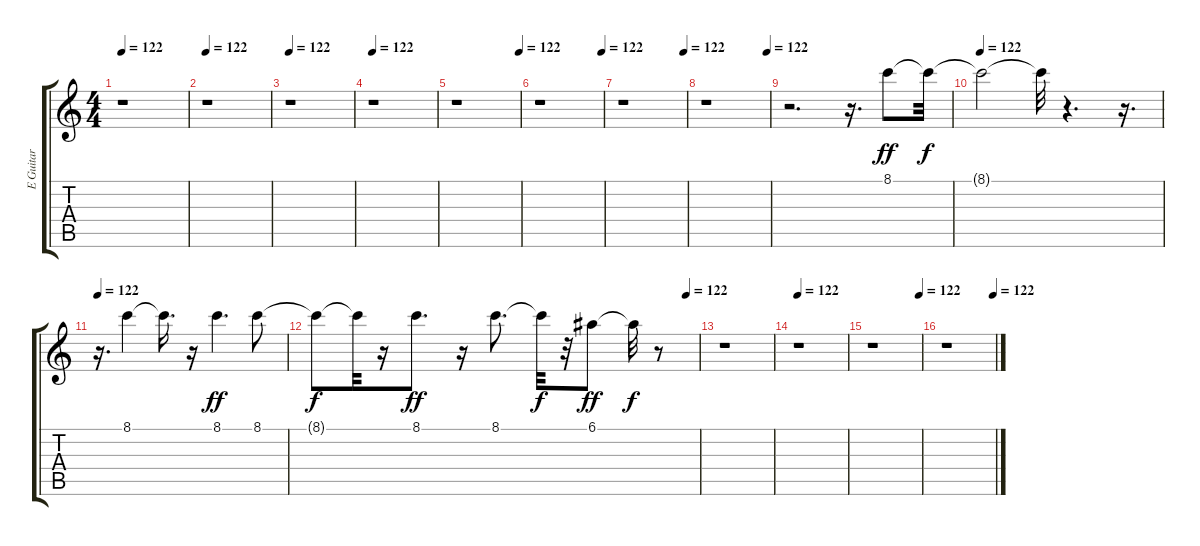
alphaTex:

\track ("E Guitar" "E Guitar") {instrument distortionguitar}
\staff {score tabs}
\tuning (E4 B3 G3 D3 A2 E2) {hide}
\ts (4 4)
\tempo 122
\clef g2
\ks c
r.1{dy ff} |
\tempo 122
r.1 |
\tempo 122
r.1 |
\tempo 122
r.1 |
\tempo (122 1)
r.1 |
\tempo (122 0.9895833333333334)
r.1 |
\tempo (122 0.96875)
r.1 |
\tempo (122 0.96875)
r.1 |
r.2{d} r.16{d} 8.1.8 8.1{t}.32{dy f} |
\tempo 122
8.1{t}.2 8.1{t}.32 r.4{d} r.16{d} |
\tempo 122
r.16{d} 8.1.4 8.1{t}.16{d} r.16 8.1.4{d dy ff} 8.1.8 |
\tempo (122 0.96875)
8.1{t}.8{dy f} 8.1{t}.32 r.16 8.1.8{d dy ff} r.16 8.1.8{d} 8.1{t}.32{dy f} r.32 6.1.8{dy ff} 6.1{t}.32{dy f} r.8 |
r.1 |
\tempo 122
r.1 |
\tempo (122 0.96875)
r.1 |
\tempo (122 0.96875)
r.1
